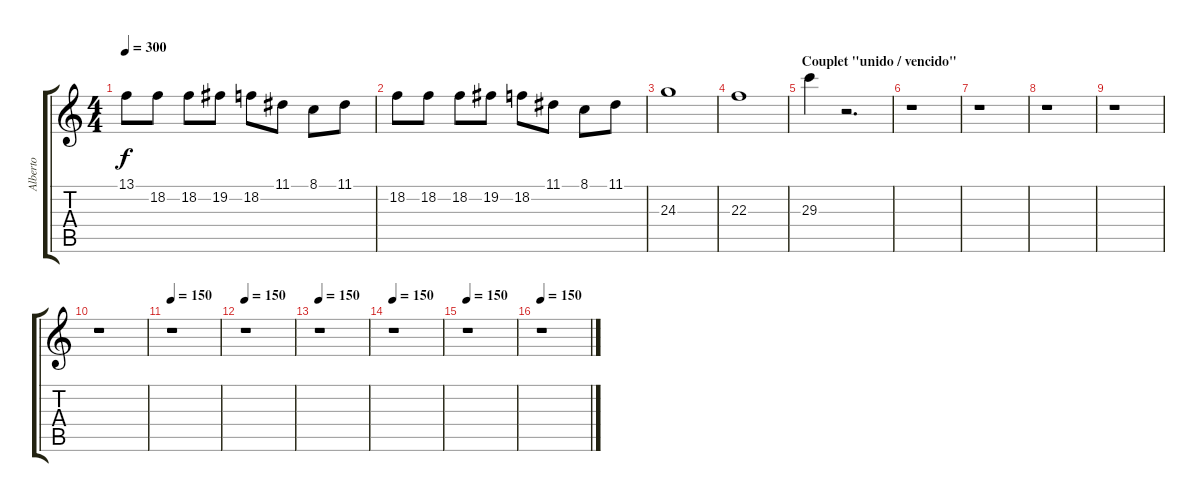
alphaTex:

\track ("Alberto" "Alberto") {instrument trumpet}
\staff {score tabs}
\tuning (E4 B3 G3 D3 A2 E2) {hide}
\ts (4 4)
\tempo 300
\clef g2
\ks c
13.1.8{dy f} 18.2.8 18.2.8 19.2.8 18.2.8 11.1.8 8.1.8 11.1.8 |
18.2.8 18.2.8 18.2.8 19.2.8 18.2.8 11.1.8 8.1.8 11.1.8 |
24.3.1 |
22.3.1 |
\section ("" "Couplet \"unido / vencido\"")
29.3.4 r.2{d} |
r.1 |
r.1 |
r.1 |
r.1 |
r.1 |
\tempo 150
r.1 |
\tempo 150
r.1 |
\tempo 150
r.1 |
\tempo 150
r.1 |
\tempo 150
r.1 |
\tempo 150
r.1
